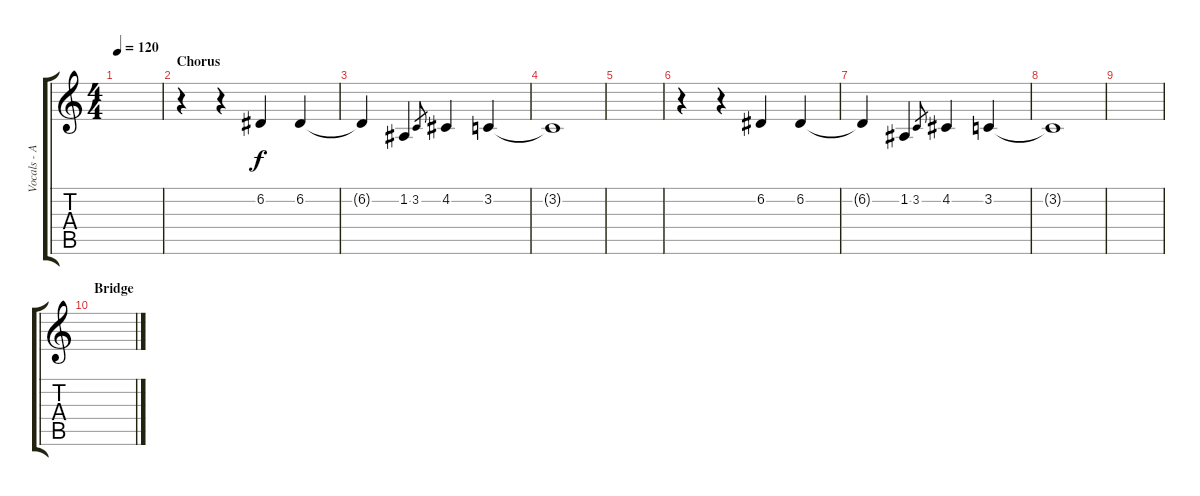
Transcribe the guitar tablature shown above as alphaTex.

\track ("Vocals - Adam" "Vocals - A") {instrument cello}
\staff {score tabs}
\tuning (D4 A3 F3 C3 G2 C2) {hide}
\ts (4 4)
\tempo 120
\clef g2
\ks c
|
\section ("" "Chorus")
r.4 r.4 6.2.4 6.2.4 |
6.2{t}.4 1.2.4 3.2.8{gr} 4.2.4 3.2.4 |
3.2{t}.1 |
|
r.4 r.4 6.2.4 6.2.4 |
6.2{t}.4 1.2.4 3.2.8{gr} 4.2.4 3.2.4 |
3.2{t}.1 |
|
\section ("" "Bridge")
